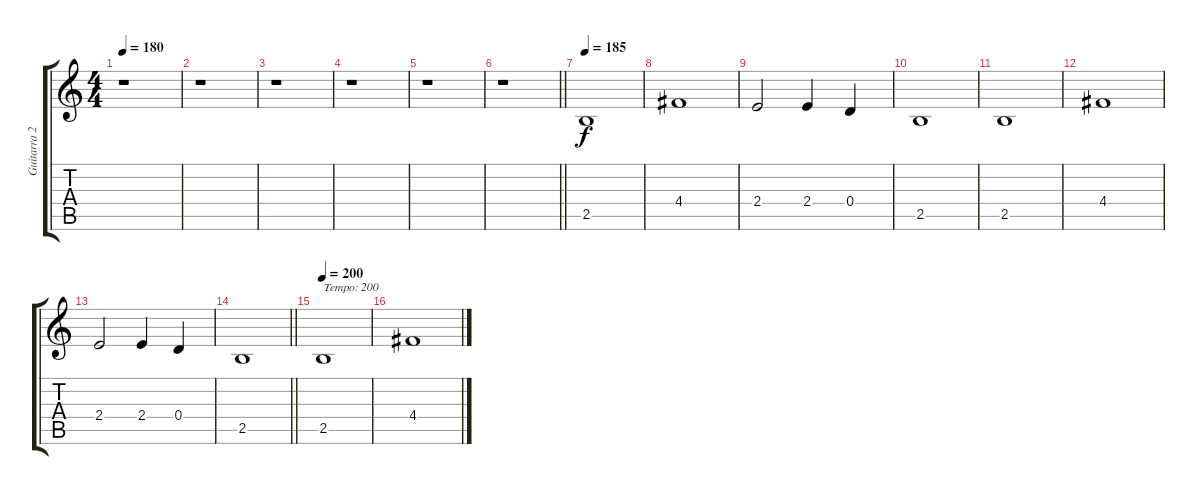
\track ("Guitarra 2 - Erik" "Guitarra 2") {instrument overdrivenguitar}
\staff {score tabs}
\tuning (E4 B3 G3 D3 A2 E2) {hide}
\ts (4 4)
\tempo 180
\clef g2
\ks c
r.1{dy f} |
r.1 |
r.1 |
r.1 |
r.1 |
\barLineRight lightlight
r.1 |
\tempo 203
\tempo 185
2.5.1{volume 14} |
4.4.1 |
2.4.2 2.4.4 0.4.4 |
2.5.1 |
2.5.1 |
4.4.1 |
2.4.2 2.4.4 0.4.4 |
\barLineRight lightlight
2.5.1 |
\tempo 200
2.5.1{txt "Tempo: 200" volume 14} |
4.4.1
